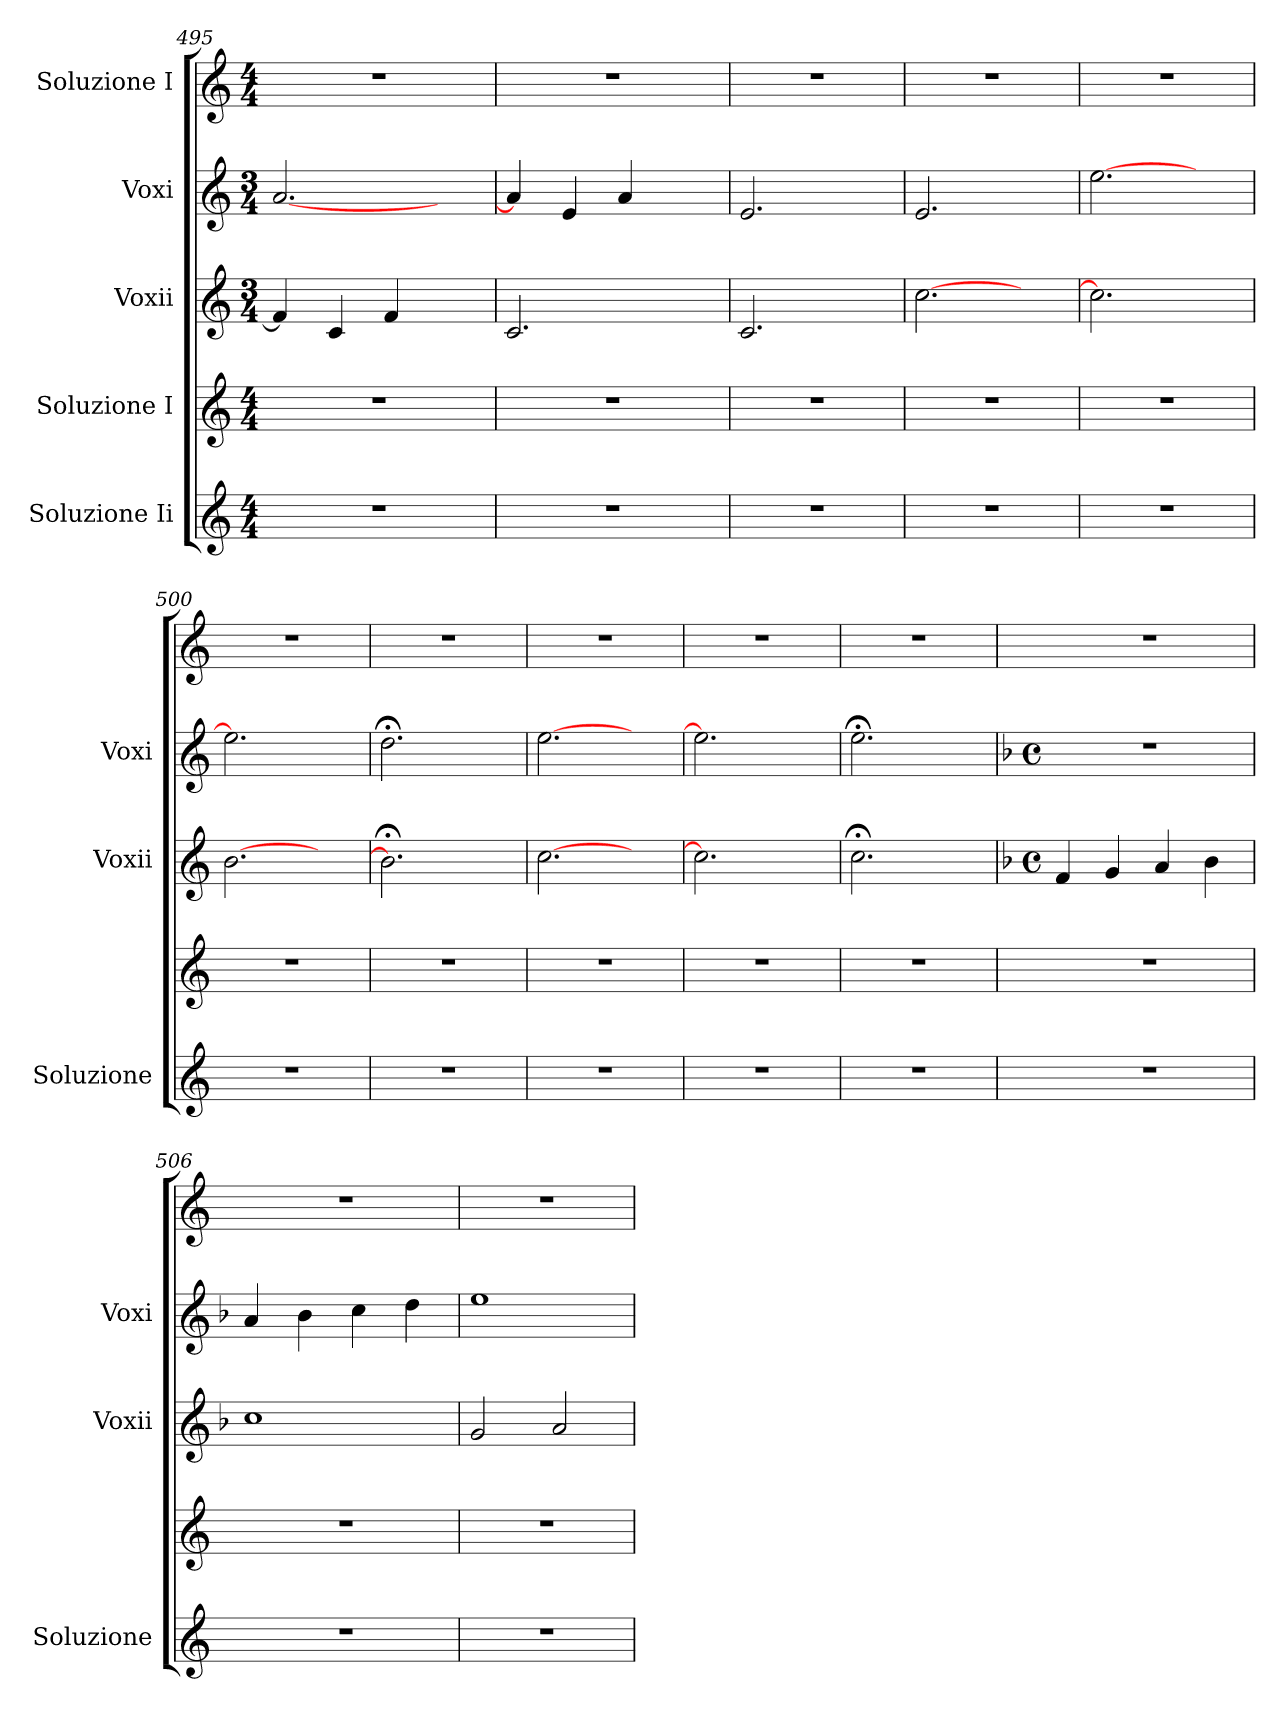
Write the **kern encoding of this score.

**kern	**kern	**kern	**kern	**kern
*part5	*part4	*part3	*part2	*part1
*staff5	*staff4	*staff3	*staff2	*staff1
*I"Soluzione Ii	*I"Soluzione I	*I"Voxii	*I"Voxi	*I"Soluzione I
*I'Soluzione	*	*I'Voxii	*I'Voxi	*
*clefG2	*clefG2	*clefG2	*clefG2	*clefG2
*k[]	*k[]	*k[]	*k[]	*k[]
*C:	*C:	*C:	*C:	*C:
*M4/4	*M4/4	*M3/4	*M3/4	*M4/4
=495	=495	=495	=495	=495
1r	1r	4f/]	[<2.a/	1r
.	.	4c/	.	.
.	.	4f/	.	.
.	.	4ryy	4ryy	.
=496	=496	=496	=496	=496
1r	1r	2.c/	4a/]	1r
.	.	.	4e/	.
.	.	.	4a/	.
.	.	4ryy	4ryy	.
=497	=497	=497	=497	=497
1r	1r	2.c/	2.e/	1r
.	.	4ryy	4ryy	.
=498	=498	=498	=498	=498
1r	1r	[>2.cc\	2.e/	1r
.	.	4ryy	4ryy	.
=499	=499	=499	=499	=499
1r	1r	2.cc\]	[>2.ee\	1r
.	.	4ryy	4ryy	.
=500	=500	=500	=500	=500
1r	1r	[>2.b\	2.ee\]	1r
.	.	4ryy	4ryy	.
=501	=501	=501	=501	=501
1r	1r	2.b;<\]	2.dd;<\	1r
.	.	4ryy	4ryy	.
=502	=502	=502	=502	=502
1r	1r	[>2.cc\	[>2.ee\	1r
.	.	4ryy	4ryy	.
=503	=503	=503	=503	=503
1r	1r	2.cc\]	2.ee\]	1r
.	.	4ryy	4ryy	.
=504	=504	=504	=504	=504
1r	1r	2.cc;<\	2.ee;<\	1r
.	.	4ryy	4ryy	.
!!LO:PB:g=z
=505	=505	=505	=505	=505
*	*	*k[b-]	*k[b-]	*
*	*	*F:	*F:	*
*	*	*M4/4	*M4/4	*
*	*	*met(c)	*met(c)	*
1r	1r	4f/	1r	1r
.	.	4g/	.	.
.	.	4a/	.	.
.	.	4b-\	.	.
=506	=506	=506	=506	=506
1r	1r	1cc	4a/	1r
.	.	.	4b-\	.
.	.	.	4cc\	.
.	.	.	4dd\	.
=507	=507	=507	=507	=507
1r	1r	2g/	1ee	1r
.	.	2a/	.	.
=	=	=	=	=
*-	*-	*-	*-	*-
